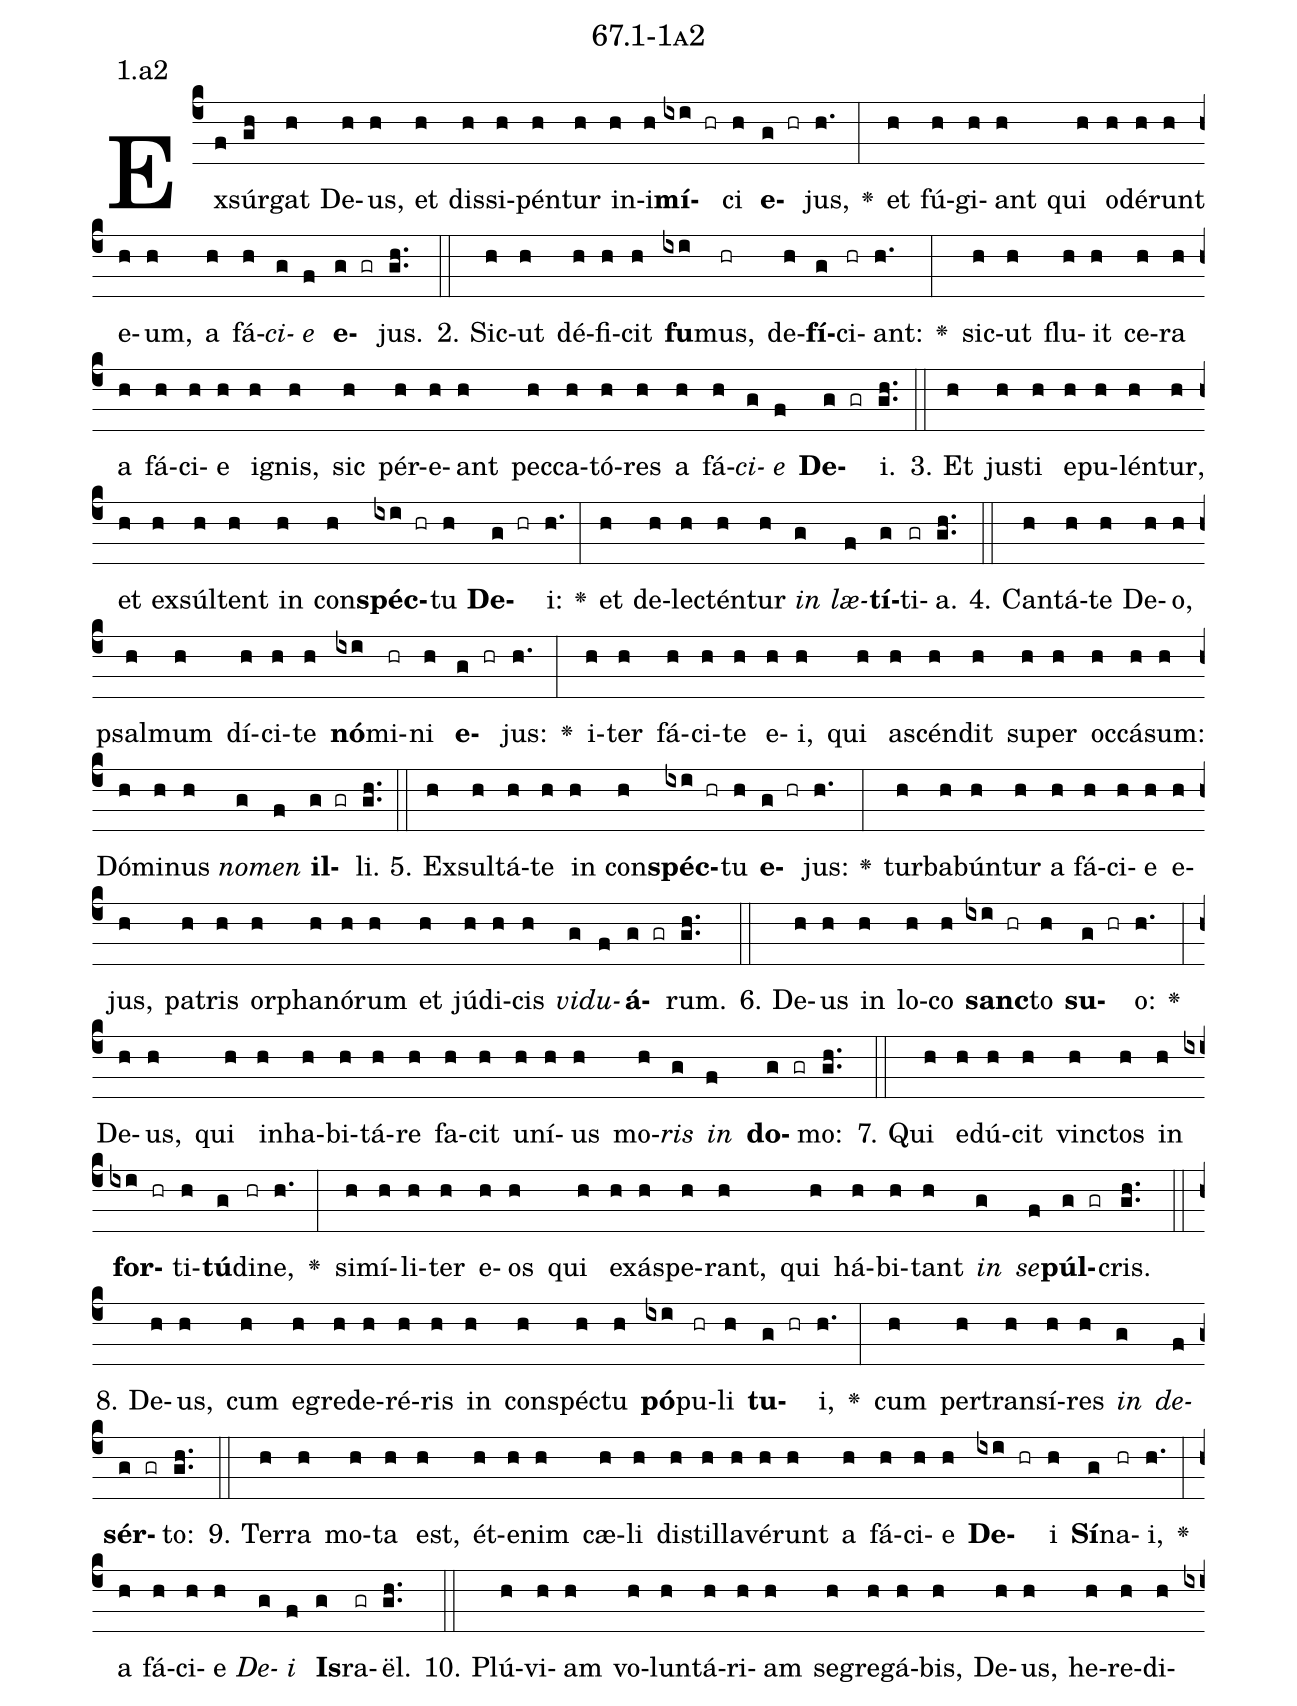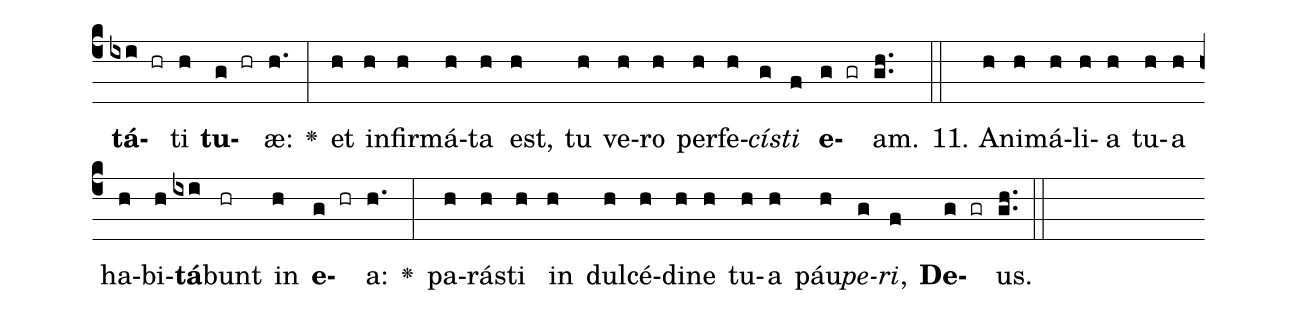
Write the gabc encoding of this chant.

name: 67.1-1a2;
annotation: 1.a2;
%%
(c4)Ex(f)súr(gh)gat(h) De(h)us,(h) et(h) dis(h)si(h)pén(h)tur(h) in(h)i(h)<b>mí</b>(ixi hr)ci(h) <b>e</b>(g hr)jus,(h.) <v>\greheightstar</v>(:) et(h) fú(h)gi(h)ant(h) qui(h) o(h)dé(h)runt(h) e(h)um,(h) a(h) fá(h)<i>ci</i>(g)<i>e</i>(f) <b>e</b>(g gr)jus.(gh..) (::)
2. Sic(h)ut(h) dé(h)fi(h)cit(h) <b>fu</b>(ixi)mus,(hr) de(h)<b>fí</b>(g)ci(hr)ant:(h.) <v>\greheightstar</v>(:) sic(h)ut(h) flu(h)it(h) ce(h)ra(h) a(h) fá(h)ci(h)e(h) i(h)gnis,(h) sic(h) pér(h)e(h)ant(h) pec(h)ca(h)tó(h)res(h) a(h) fá(h)<i>ci</i>(g)<i>e</i>(f) <b>De</b>(g gr)i.(gh..) (::)
3. Et(h) jus(h)ti(h) e(h)pu(h)lén(h)tur,(h) et(h) ex(h)súl(h)tent(h) in(h) con(h)<b>spéc</b>(ixi hr)tu(h) <b>De</b>(g hr)i:(h.) <v>\greheightstar</v>(:) et(h) de(h)lec(h)tén(h)tur(h) <i>in</i>(g) <i>læ</i>(f)<b>tí</b>(g)ti(gr)a.(gh..) (::)
4. Can(h)tá(h)te(h) De(h)o,(h) psal(h)mum(h) dí(h)ci(h)te(h) <b>nó</b>(ixi)mi(hr)ni(h) <b>e</b>(g hr)jus:(h.) <v>\greheightstar</v>(:) i(h)ter(h) fá(h)ci(h)te(h) e(h)i,(h) qui(h) a(h)scén(h)dit(h) su(h)per(h) oc(h)cá(h)sum:(h) Dó(h)mi(h)nus(h) <i>no</i>(g)<i>men</i>(f) <b>il</b>(g gr)li.(gh..) (::)
5. Ex(h)sul(h)tá(h)te(h) in(h) con(h)<b>spéc</b>(ixi hr)tu(h) <b>e</b>(g hr)jus:(h.) <v>\greheightstar</v>(:) tur(h)ba(h)bún(h)tur(h) a(h) fá(h)ci(h)e(h) e(h)jus,(h) pa(h)tris(h) or(h)pha(h)nó(h)rum(h) et(h) jú(h)di(h)cis(h) <i>vi</i>(g)<i>du</i>(f)<b>á</b>(g gr)rum.(gh..) (::)
6. De(h)us(h) in(h) lo(h)co(h) <b>sanc</b>(ixi hr)to(h) <b>su</b>(g hr)o:(h.) <v>\greheightstar</v>(:) De(h)us,(h) qui(h) in(h)ha(h)bi(h)tá(h)re(h) fa(h)cit(h) u(h)ní(h)us(h) mo(h)<i>ris</i>(g) <i>in</i>(f) <b>do</b>(g gr)mo:(gh..) (::)
7. Qui(h) e(h)dú(h)cit(h) vinc(h)tos(h) in(h) <b>for</b>(ixi hr)ti(h)<b>tú</b>(g)di(hr)ne,(h.) <v>\greheightstar</v>(:) si(h)mí(h)li(h)ter(h) e(h)os(h) qui(h) ex(h)ás(h)pe(h)rant,(h) qui(h) há(h)bi(h)tant(h) <i>in</i>(g) <i>se</i>(f)<b>púl</b>(g gr)cris.(gh..) (::)
8. De(h)us,(h) cum(h) e(h)gre(h)de(h)ré(h)ris(h) in(h) con(h)spéc(h)tu(h) <b>pó</b>(ixi)pu(hr)li(h) <b>tu</b>(g hr)i,(h.) <v>\greheightstar</v>(:) cum(h) per(h)trans(h)í(h)res(h) <i>in</i>(g) <i>de</i>(f)<b>sér</b>(g gr)to:(gh..) (::)
9. Ter(h)ra(h) mo(h)ta(h) est,(h) ét(h)e(h)nim(h) cæ(h)li(h) di(h)stil(h)la(h)vé(h)runt(h) a(h) fá(h)ci(h)e(h) <b>De</b>(ixi hr)i(h) <b>Sí</b>(g)na(hr)i,(h.) <v>\greheightstar</v>(:) a(h) fá(h)ci(h)e(h) <i>De</i>(g)<i>i</i>(f) <b>Is</b>(g)ra(gr)ël.(gh..) (::)
10. Plú(h)vi(h)am(h) vo(h)lun(h)tá(h)ri(h)am(h) se(h)gre(h)gá(h)bis,(h) De(h)us,(h) he(h)re(h)di(h)<b>tá</b>(ixi hr)ti(h) <b>tu</b>(g hr)æ:(h.) <v>\greheightstar</v>(:) et(h) in(h)fir(h)má(h)ta(h) est,(h) tu(h) ve(h)ro(h) per(h)fe(h)<i>cís</i>(g)<i>ti</i>(f) <b>e</b>(g gr)am.(gh..) (::)
11. A(h)ni(h)má(h)li(h)a(h) tu(h)a(h) ha(h)bi(h)<b>tá</b>(ixi)bunt(hr) in(h) <b>e</b>(g hr)a:(h.) <v>\greheightstar</v>(:) pa(h)rás(h)ti(h) in(h) dul(h)cé(h)di(h)ne(h) tu(h)a(h) páu(h)<i>pe</i>(g)<i>ri</i>,(f) <b>De</b>(g gr)us.(gh..) (::)
